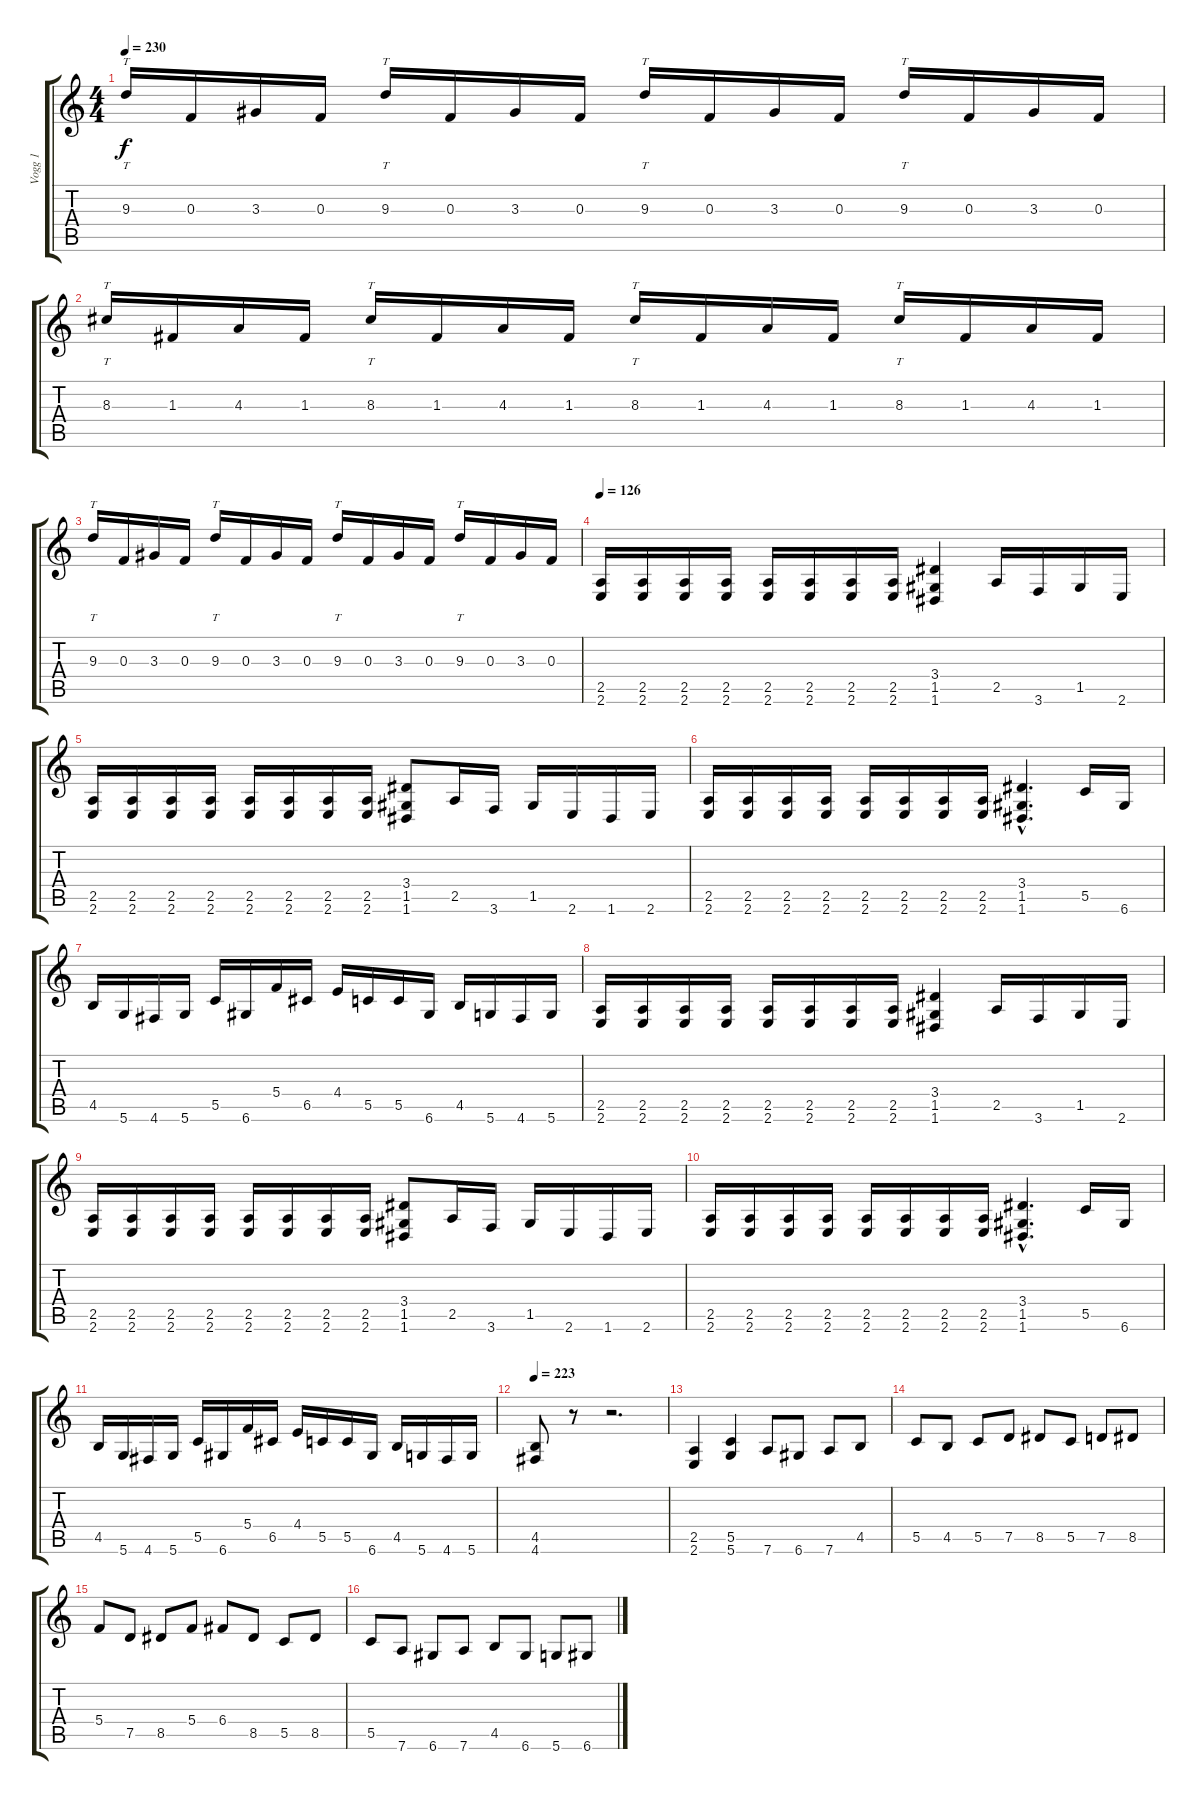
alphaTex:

\track ("Vogg 1" "Vogg 1") {instrument distortionguitar}
\staff {score tabs}
\tuning (D4 A3 F3 C3 G2 D2) {hide}
\ts (4 4)
\tempo 230
\clef g2
\ks c
9.3.16{tt dy f} 0.3.16 3.3.16 0.3.16 9.3.16{tt} 0.3.16 3.3.16 0.3.16 9.3.16{tt} 0.3.16 3.3.16 0.3.16 9.3.16{tt} 0.3.16 3.3.16 0.3.16 |
8.3.16{tt} 1.3.16 4.3.16 1.3.16 8.3.16{tt} 1.3.16 4.3.16 1.3.16 8.3.16{tt} 1.3.16 4.3.16 1.3.16 8.3.16{tt} 1.3.16 4.3.16 1.3.16 |
9.3.16{tt} 0.3.16 3.3.16 0.3.16 9.3.16{tt} 0.3.16 3.3.16 0.3.16 9.3.16{tt} 0.3.16 3.3.16 0.3.16 9.3.16{tt} 0.3.16 3.3.16 0.3.16 |
\tempo 126
(2.5 2.6).16 (2.5 2.6).16 (2.5 2.6).16 (2.5 2.6).16 (2.5 2.6).16 (2.5 2.6).16 (2.5 2.6).16 (2.5 2.6).16 (3.4 1.5 1.6).4 2.5.16 3.6.16 1.5.16 2.6.16 |
(2.5 2.6).16 (2.5 2.6).16 (2.5 2.6).16 (2.5 2.6).16 (2.5 2.6).16 (2.5 2.6).16 (2.5 2.6).16 (2.5 2.6).16 (3.4 1.5 1.6).8 2.5.16 3.6.16 1.5.16 2.6.16 1.6.16 2.6.16 |
(2.5 2.6).16 (2.5 2.6).16 (2.5 2.6).16 (2.5 2.6).16 (2.5 2.6).16 (2.5 2.6).16 (2.5 2.6).16 (2.5 2.6).16 (3.4{hac} 1.5{hac} 1.6{hac}).4{d} 5.5.16 6.6.16 |
4.5.16 5.6.16 4.6.16 5.6.16 5.5.16 6.6.16 5.4.16 6.5.16 4.4.16 5.5.16 5.5.16 6.6.16 4.5.16 5.6.16 4.6.16 5.6.16 |
(2.5 2.6).16 (2.5 2.6).16 (2.5 2.6).16 (2.5 2.6).16 (2.5 2.6).16 (2.5 2.6).16 (2.5 2.6).16 (2.5 2.6).16 (3.4 1.5 1.6).4 2.5.16 3.6.16 1.5.16 2.6.16 |
(2.5 2.6).16 (2.5 2.6).16 (2.5 2.6).16 (2.5 2.6).16 (2.5 2.6).16 (2.5 2.6).16 (2.5 2.6).16 (2.5 2.6).16 (3.4 1.5 1.6).8 2.5.16 3.6.16 1.5.16 2.6.16 1.6.16 2.6.16 |
(2.5 2.6).16 (2.5 2.6).16 (2.5 2.6).16 (2.5 2.6).16 (2.5 2.6).16 (2.5 2.6).16 (2.5 2.6).16 (2.5 2.6).16 (3.4{hac} 1.5{hac} 1.6{hac}).4{d} 5.5.16 6.6.16 |
4.5.16 5.6.16 4.6.16 5.6.16 5.5.16 6.6.16 5.4.16 6.5.16 4.4.16 5.5.16 5.5.16 6.6.16 4.5.16 5.6.16 4.6.16 5.6.16 |
\tempo 223
(4.5 4.6).8 r.8 r.2{d} |
(2.5 2.6).4 (5.5 5.6).4 7.6.8 6.6.8 7.6.8 4.5.8 |
5.5.8 4.5.8 5.5.8 7.5.8 8.5.8 5.5.8 7.5.8 8.5.8 |
5.4.8 7.5.8 8.5.8 5.4.8 6.4.8 8.5.8 5.5.8 8.5.8 |
5.5.8 7.6.8 6.6.8 7.6.8 4.5.8 6.6.8 5.6.8 6.6.8
